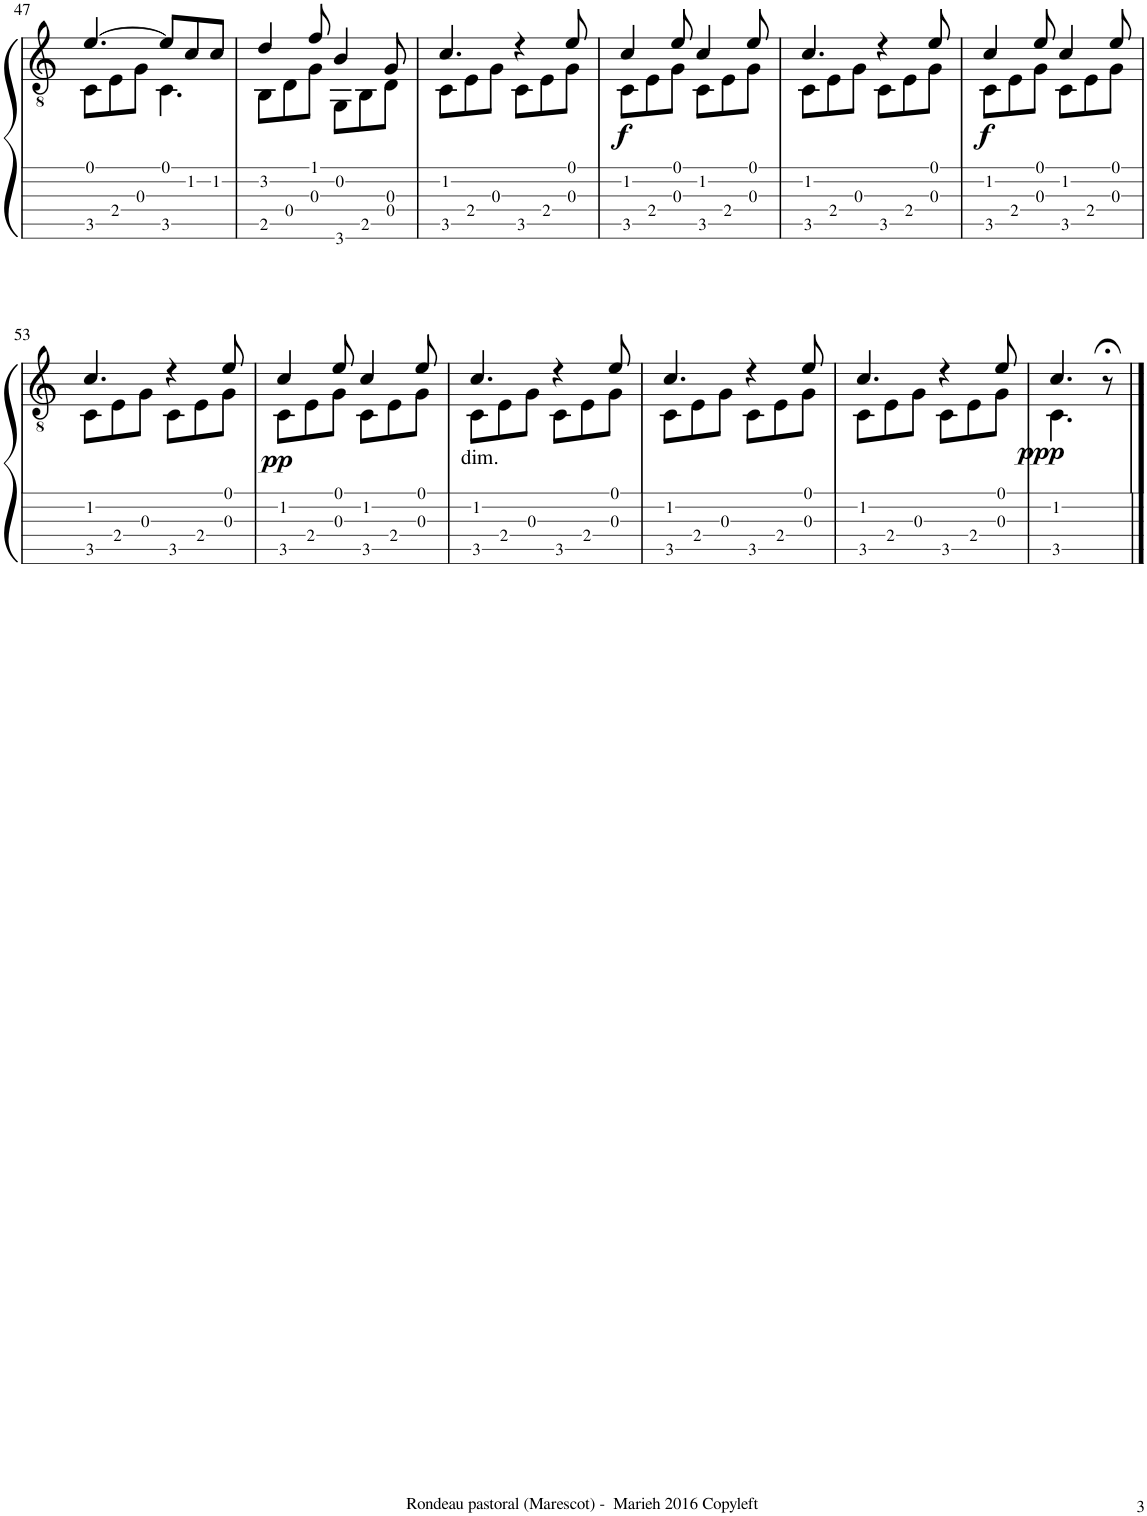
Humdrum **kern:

**kern	**kern	**dynam
*part2	*part1	*part1
*staff2	*staff1	*staff1
*I"Guitare classique [Tablature]	*I"Guitare classique	*
!!LO:PB:g=z
*	*clefGv2	*
*k[]	*k[]	*
*M6/8	*M6/8	*
=47	=47	=47
*^	*^	*
[4.e	8CL	[4.e/	8C\L	.
.	8E	.	8E\	.
.	8GJ	.	8G\J	.
8eL]	4.C	8e/L]	4.C\	.
8c	.	8c/	.	.
8cJ	.	8c/J	.	.
=48	=48	=48	=48	=48
4d	8BBL	4d/	8BB\L	.
.	8D	.	8D\	.
8f	8GJ	8f/	8G\J	.
4B	8GGL	4B/	8GG\L	.
.	8BB	.	8BB\	.
8G	8DJ	8G/	8D\J	.
=49	=49	=49	=49	=49
4.c	8CL	4.c/	8C\L	.
.	8E	.	8E\	.
.	8GJ	.	8G\J	.
4r	8CL	4r	8C\L	.
.	8E	.	8E\	.
8e	8GJ	8e/	8G\J	.
=50	=50	=50	=50	=50
!	!	!	!	!LO:DY:b
4c	8CL	4c/	8C\L	f
.	8E	.	8E\	.
8e	8GJ	8e/	8G\J	.
4c	8CL	4c/	8C\L	.
.	8E	.	8E\	.
8e	8GJ	8e/	8G\J	.
=51	=51	=51	=51	=51
4.c	8CL	4.c/	8C\L	.
.	8E	.	8E\	.
.	8GJ	.	8G\J	.
4r	8CL	4r	8C\L	.
.	8E	.	8E\	.
8e	8GJ	8e/	8G\J	.
=52	=52	=52	=52	=52
!	!	!	!	!LO:DY:b
4c	8CL	4c/	8C\L	f
.	8E	.	8E\	.
8e	8GJ	8e/	8G\J	.
4c	8CL	4c/	8C\L	.
.	8E	.	8E\	.
8e	8GJ	8e/	8G\J	.
!!LO:LB:g=z	!!
=53	=53	=53	=53	=53
4.c	8CL	4.c/	8C\L	.
.	8E	.	8E\	.
.	8GJ	.	8G\J	.
4r	8CL	4r	8C\L	.
.	8E	.	8E\	.
8e	8GJ	8e/	8G\J	.
=54	=54	=54	=54	=54
!	!	!	!	!LO:DY:b
4c	8CL	4c/	8C\L	pp
.	8E	.	8E\	.
8e	8GJ	8e/	8G\J	.
4c	8CL	4c/	8C\L	.
.	8E	.	8E\	.
8e	8GJ	8e/	8G\J	.
=55	=55	=55	=55	=55
!	!	!LO:TX:b:t=dim.	!	!
4.c	8CL	4.c/	8C\L	.
.	8E	.	8E\	.
.	8GJ	.	8G\J	.
4r	8CL	4r	8C\L	.
.	8E	.	8E\	.
8e	8GJ	8e/	8G\J	.
=56	=56	=56	=56	=56
4.c	8CL	4.c/	8C\L	.
.	8E	.	8E\	.
.	8GJ	.	8G\J	.
4r	8CL	4r	8C\L	.
.	8E	.	8E\	.
8e	8GJ	8e/	8G\J	.
=57	=57	=57	=57	=57
4.c	8CL	4.c/	8C\L	.
.	8E	.	8E\	.
.	8GJ	.	8G\J	.
4r	8CL	4r	8C\L	.
.	8E	.	8E\	.
8e	8GJ	8e/	8G\J	.
=58	=58	=58	=58	=58
!	!	!	!	!LO:DY:b
4.c	4.C	4.c/	4.C\	ppp
8r	8r	8r;<	8ryy	.
*v	*v	*	*	*
*	*v	*v	*
==	==	==
*-	*-	*-
